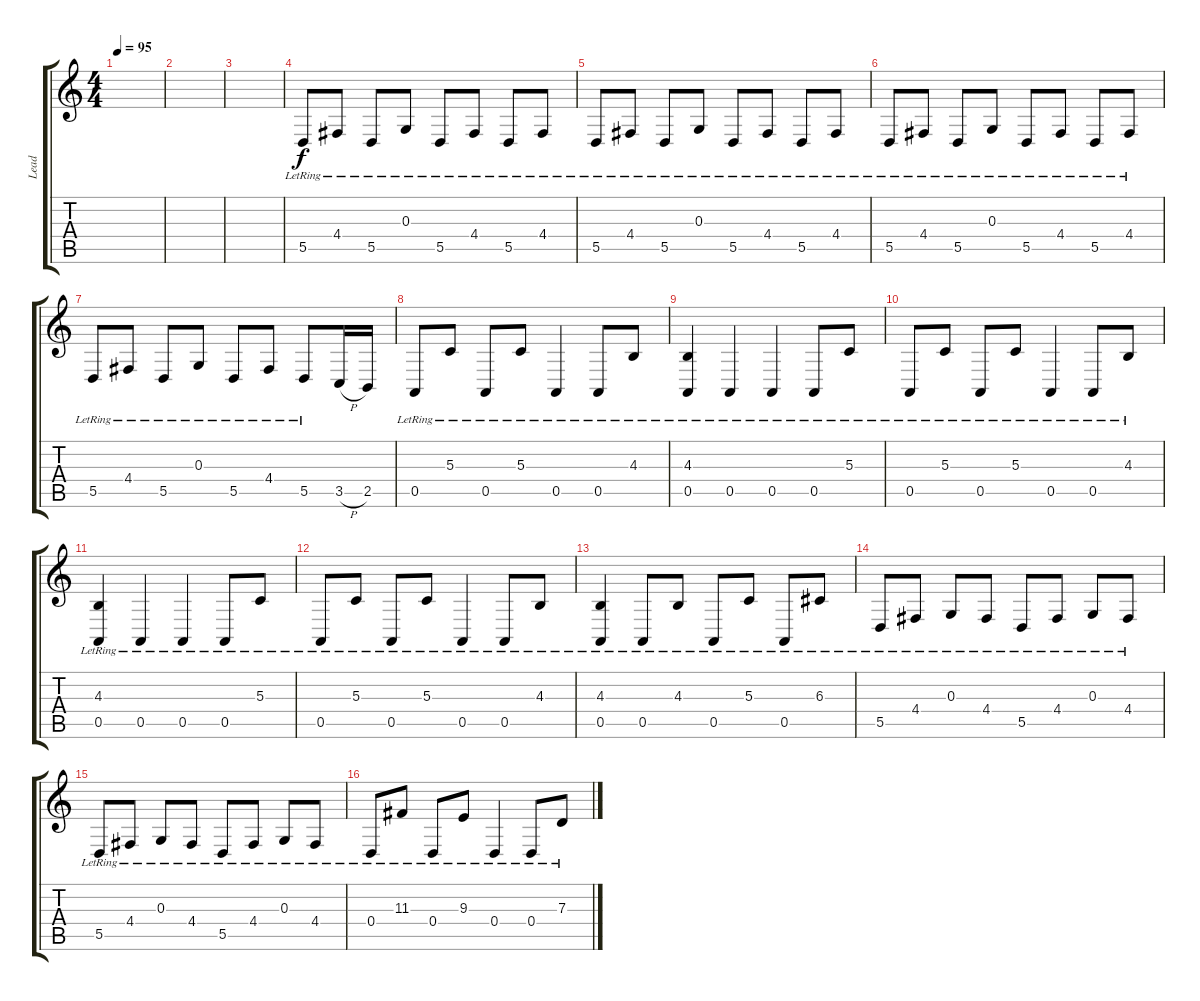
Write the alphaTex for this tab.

\track ("Lead" "Lead") {instrument electricpiano1}
\staff {score tabs}
\tuning (E4 B3 G3 D3 A2 E2) {hide}
\ts (4 4)
\tempo 95
\clef g2
\ks c
|
|
|
5.5{lr}.8 4.4{lr}.8 5.5{lr}.8 0.3{lr}.8 5.5{lr}.8 4.4{lr}.8 5.5{lr}.8 4.4{lr}.8 |
5.5{lr}.8 4.4{lr}.8 5.5{lr}.8 0.3{lr}.8 5.5{lr}.8 4.4{lr}.8 5.5{lr}.8 4.4{lr}.8 |
5.5{lr}.8 4.4{lr}.8 5.5{lr}.8 0.3{lr}.8 5.5{lr}.8 4.4{lr}.8 5.5{lr}.8 4.4{lr}.8 |
5.5{lr}.8 4.4{lr}.8 5.5{lr}.8 0.3{lr}.8 5.5{lr}.8 4.4{lr}.8 5.5{lr}.8 3.5{h}.16 2.5.16 |
0.5{lr}.8 5.3{lr}.8 0.5{lr}.8 5.3{lr}.8 0.5{lr}.4 0.5{lr}.8 4.3{lr}.8 |
(4.3{lr} 0.5{lr}).4 0.5{lr}.4 0.5{lr}.4 0.5{lr}.8 5.3{lr}.8 |
0.5{lr}.8 5.3{lr}.8 0.5{lr}.8 5.3{lr}.8 0.5{lr}.4 0.5{lr}.8 4.3{lr}.8 |
(4.3{lr} 0.5{lr}).4 0.5{lr}.4 0.5{lr}.4 0.5{lr}.8 5.3{lr}.8 |
0.5{lr}.8 5.3{lr}.8 0.5{lr}.8 5.3{lr}.8 0.5{lr}.4 0.5{lr}.8 4.3{lr}.8 |
(4.3{lr} 0.5{lr}).4 0.5{lr}.8 4.3{lr}.8 0.5{lr}.8 5.3{lr}.8 0.5{lr}.8 6.3{lr}.8 |
5.5{lr}.8 4.4{lr}.8 0.3{lr}.8 4.4{lr}.8 5.5{lr}.8 4.4{lr}.8 0.3{lr}.8 4.4{lr}.8 |
5.5{lr}.8 4.4{lr}.8 0.3{lr}.8 4.4{lr}.8 5.5{lr}.8 4.4{lr}.8 0.3{lr}.8 4.4{lr}.8 |
0.4{lr}.8 11.3{lr}.8 0.4{lr}.8 9.3{lr}.8 0.4{lr}.4 0.4{lr}.8 7.3{lr}.8
